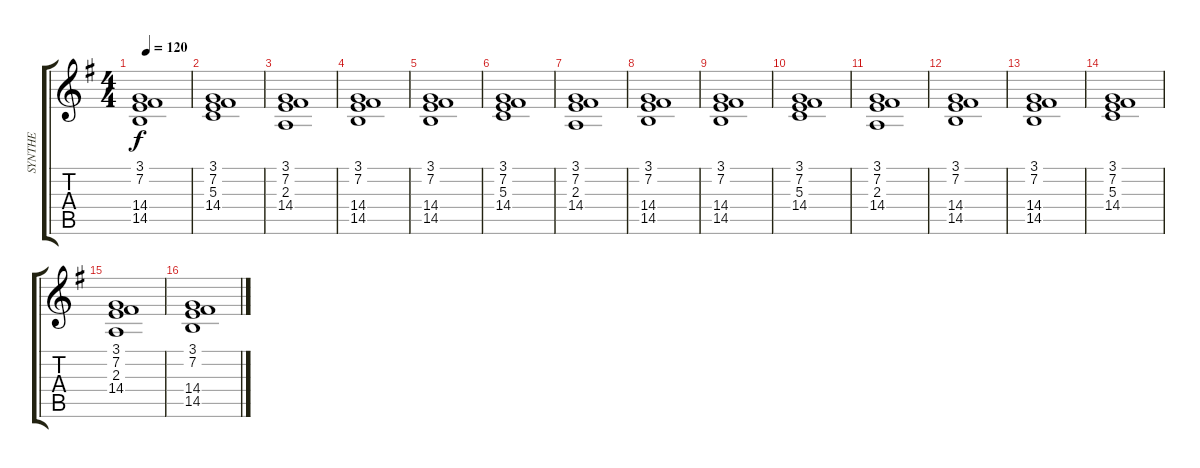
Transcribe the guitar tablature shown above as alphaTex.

\track ("SYNTHE" "SYNTHE") {instrument stringensemble1}
\staff {score tabs}
\tuning (E4 B3 G3 D3 A2 E2) {hide}
\ts (4 4)
\tempo 120
\clef g2
\ks g
(3.1 7.2 14.4 14.5).1{dy f} |
(3.1 7.2 5.3 14.4).1 |
(3.1 7.2 2.3 14.4).1 |
(3.1 7.2 14.4 14.5).1 |
(3.1 7.2 14.4 14.5).1 |
(3.1 7.2 5.3 14.4).1 |
(3.1 7.2 2.3 14.4).1 |
(3.1 7.2 14.4 14.5).1 |
(3.1 7.2 14.4 14.5).1 |
(3.1 7.2 5.3 14.4).1 |
(3.1 7.2 2.3 14.4).1 |
(3.1 7.2 14.4 14.5).1 |
(3.1 7.2 14.4 14.5).1 |
(3.1 7.2 5.3 14.4).1 |
(3.1 7.2 2.3 14.4).1 |
(3.1 7.2 14.4 14.5).1
